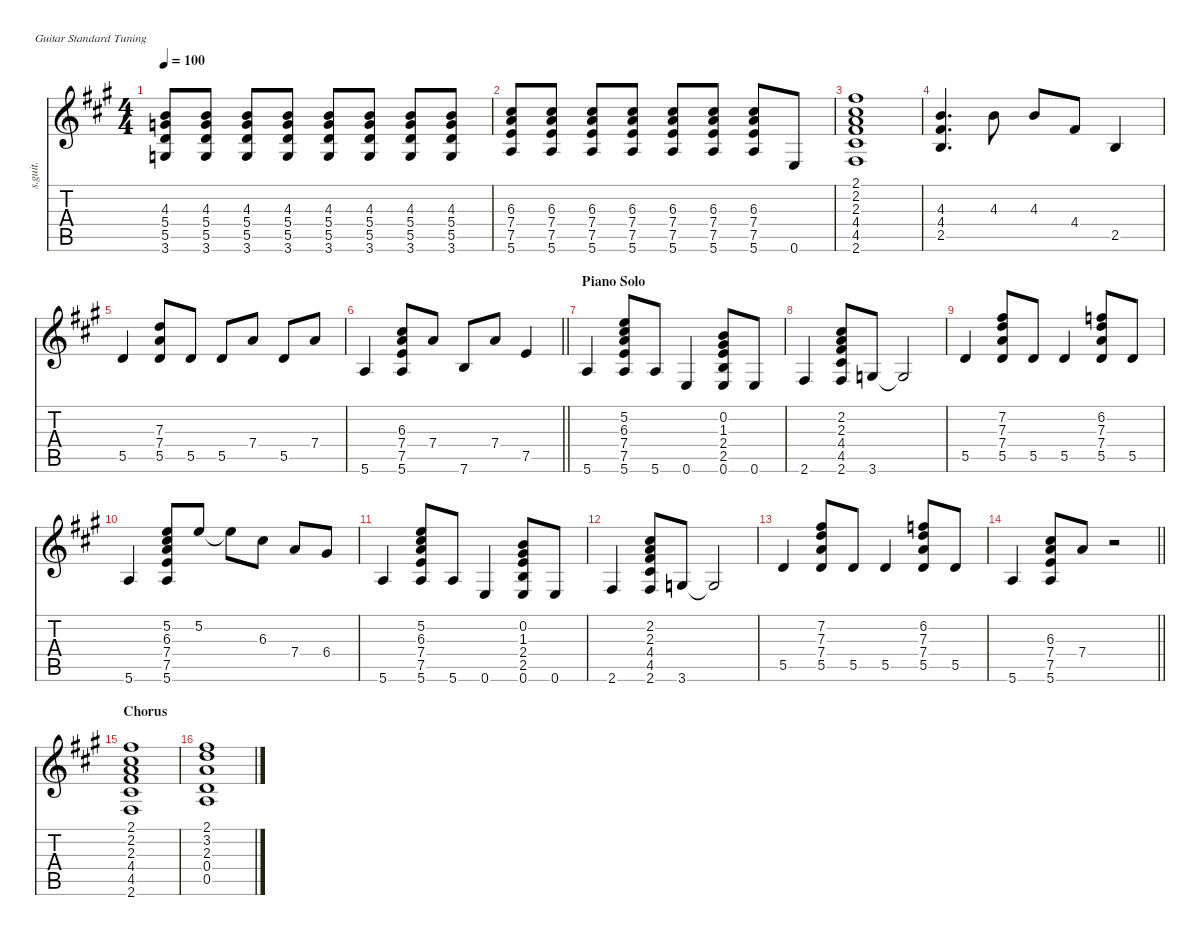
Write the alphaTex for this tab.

\defaultSystemsLayout 4
\hideDynamics
\bracketExtendMode nobrackets
\otherSystemsTrackNameOrientation horizontal
\track ("Rhythm Guitar" "s.guit.") {instrument acousticguitarsteel}
\staff {score tabs}
\tuning (E4 B3 G3 D3 A2 E2)
\ts (4 4)
\tempo 100
\clef g2
\ks a
(4.3{acc forcenatural} 5.4{acc forcenatural} 5.5{acc forcenatural} 3.6{acc forcenatural}).8{dy f} (4.3{acc forcenatural} 5.4{acc forcenatural} 5.5{acc forcenatural} 3.6{acc forcenatural}).8 (4.3{acc forcenatural} 5.4{acc forcenatural} 5.5{acc forcenatural} 3.6{acc forcenatural}).8 (4.3{acc forcenatural} 5.4{acc forcenatural} 5.5{acc forcenatural} 3.6{acc forcenatural}).8 (4.3{acc forcenatural} 5.4{acc forcenatural} 5.5{acc forcenatural} 3.6{acc forcenatural}).8 (4.3{acc forcenatural} 5.4{acc forcenatural} 5.5{acc forcenatural} 3.6{acc forcenatural}).8 (4.3{acc forcenatural} 5.4{acc forcenatural} 5.5{acc forcenatural} 3.6{acc forcenatural}).8 (4.3{acc forcenatural} 5.4{acc forcenatural} 5.5{acc forcenatural} 3.6{acc forcenatural}).8 |
(6.3{acc #} 7.4{acc forcenatural} 7.5{acc forcenatural} 5.6{acc forcenatural}).8 (6.3{acc #} 7.4{acc forcenatural} 7.5{acc forcenatural} 5.6{acc forcenatural}).8 (6.3{acc #} 7.4{acc forcenatural} 7.5{acc forcenatural} 5.6{acc forcenatural}).8 (6.3{acc #} 7.4{acc forcenatural} 7.5{acc forcenatural} 5.6{acc forcenatural}).8 (6.3{acc #} 7.4{acc forcenatural} 7.5{acc forcenatural} 5.6{acc forcenatural}).8 (6.3{acc #} 7.4{acc forcenatural} 7.5{acc forcenatural} 5.6{acc forcenatural}).8 (6.3{acc #} 7.4{acc forcenatural} 7.5{acc forcenatural} 5.6{acc forcenatural}).8 0.6{acc forcenatural}.8 |
(2.1{acc #} 2.2{acc #} 2.3{acc forcenatural} 4.4{acc #} 4.5{acc #} 2.6{acc #}).1 |
(4.3{acc forcenatural} 4.4{acc #} 2.5{acc forcenatural}).4{d} 4.3{acc forcenatural}.8 4.3{acc forcenatural}.8 4.4{acc #}.8 2.5{acc forcenatural}.4 |
5.5{acc forcenatural}.4 (7.3{acc forcenatural} 7.4{acc forcenatural} 5.5{acc forcenatural}).8 5.5{acc forcenatural}.8 5.5{acc forcenatural}.8 7.4{acc forcenatural}.8 5.5{acc forcenatural}.8 7.4{acc forcenatural}.8 |
\barLineRight lightlight
5.6{acc forcenatural}.4 (6.3{acc #} 7.4{acc forcenatural} 7.5{acc forcenatural} 5.6{acc forcenatural}).8 7.4{acc forcenatural}.8 7.6{acc forcenatural}.8 7.4{acc forcenatural}.8 7.5{acc forcenatural}.4 |
\section ("" "Piano Solo")
5.6{acc forcenatural}.4 (5.2{acc forcenatural} 6.3{acc #} 7.4{acc forcenatural} 7.5{acc forcenatural} 5.6{acc forcenatural}).8 5.6{acc forcenatural}.8 0.6{acc forcenatural}.4 (0.2{acc forcenatural} 1.3{acc #} 2.4{acc forcenatural} 2.5{acc forcenatural} 0.6{acc forcenatural}).8 0.6{acc forcenatural}.8 |
2.6{acc #}.4 (2.2{acc #} 2.3{acc forcenatural} 4.4{acc #} 4.5{acc #} 2.6{acc #}).8 3.6{acc forcenatural}.8 3.6{t acc forcenatural}.2 |
5.5{acc forcenatural}.4 (7.2{acc #} 7.3{acc forcenatural} 7.4{acc forcenatural} 5.5{acc forcenatural}).8 5.5{acc forcenatural}.8 5.5{acc forcenatural}.4 (6.2{acc forcenatural} 7.3{acc forcenatural} 7.4{acc forcenatural} 5.5{acc forcenatural}).8 5.5{acc forcenatural}.8 |
5.6{acc forcenatural}.4 (5.2{acc forcenatural} 6.3{acc #} 7.4{acc forcenatural} 7.5{acc forcenatural} 5.6{acc forcenatural}).8 5.2{acc forcenatural}.8 5.2{t acc forcenatural}.8 6.3{acc #}.8 7.4{acc forcenatural}.8 6.4{acc #}.8 |
5.6{acc forcenatural}.4 (5.2{acc forcenatural} 6.3{acc #} 7.4{acc forcenatural} 7.5{acc forcenatural} 5.6{acc forcenatural}).8 5.6{acc forcenatural}.8 0.6{acc forcenatural}.4 (0.2{acc forcenatural} 1.3{acc #} 2.4{acc forcenatural} 2.5{acc forcenatural} 0.6{acc forcenatural}).8 0.6{acc forcenatural}.8 |
2.6{acc #}.4 (2.2{acc #} 2.3{acc forcenatural} 4.4{acc #} 4.5{acc #} 2.6{acc #}).8 3.6{acc forcenatural}.8 3.6{t acc forcenatural}.2 |
5.5{acc forcenatural}.4 (7.2{acc #} 7.3{acc forcenatural} 7.4{acc forcenatural} 5.5{acc forcenatural}).8 5.5{acc forcenatural}.8 5.5{acc forcenatural}.4 (6.2{acc forcenatural} 7.3{acc forcenatural} 7.4{acc forcenatural} 5.5{acc forcenatural}).8 5.5{acc forcenatural}.8 |
\barLineRight lightlight
5.6{acc forcenatural}.4 (6.3{acc #} 7.4{acc forcenatural} 7.5{acc forcenatural} 5.6{acc forcenatural}).8 7.4{acc forcenatural}.8 r.2 |
\section ("" "Chorus")
(2.1{acc #} 2.2{acc #} 2.3{acc forcenatural} 4.4{acc #} 4.5{acc #} 2.6{acc #}).1 |
(2.1{acc #} 3.2{acc forcenatural} 2.3{acc forcenatural} 0.4{acc forcenatural} 0.5{acc forcenatural}).1
